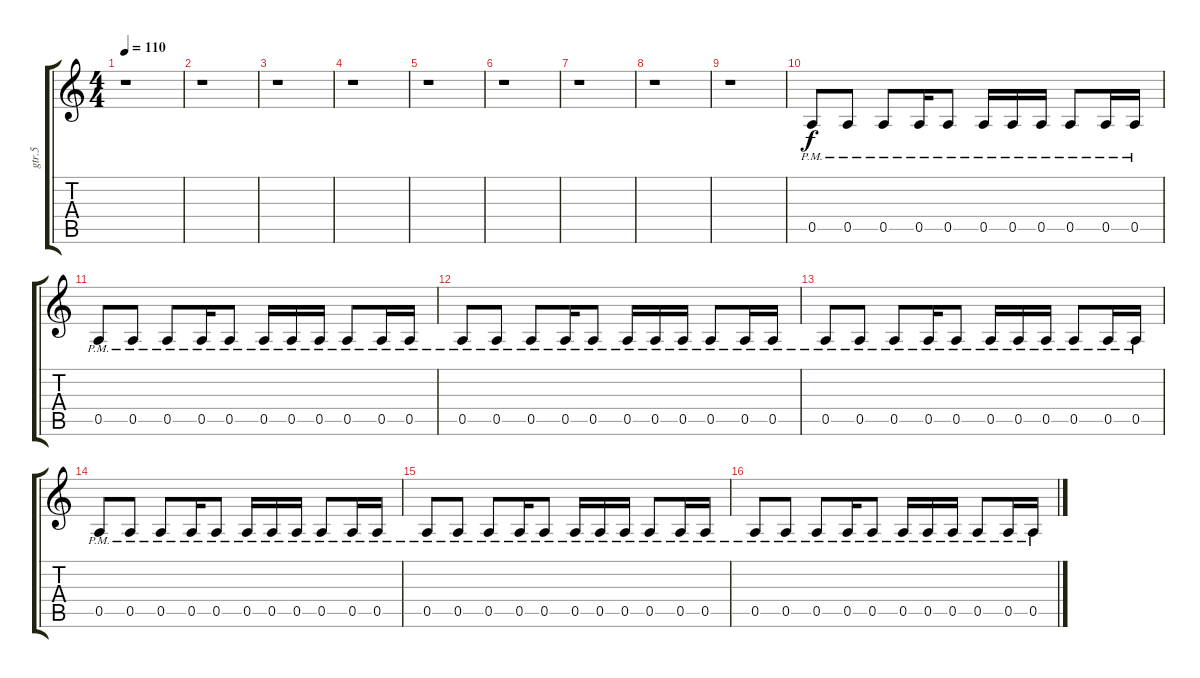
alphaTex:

\track ("gtr.5" "gtr.5") {instrument overdrivenguitar}
\staff {score tabs}
\tuning (E4 B3 G3 D3 A2 E2) {hide}
\ts (4 4)
\tempo 110
\clef g2
\ks c
r.1{dy f} |
r.1 |
r.1 |
r.1 |
r.1 |
r.1 |
r.1 |
r.1 |
r.1 |
0.5{pm}.8 0.5{pm}.8 0.5{pm}.8 0.5{pm}.16 0.5{pm}.8 0.5{pm}.16 0.5{pm}.16 0.5{pm}.16 0.5{pm}.8 0.5{pm}.16 0.5{pm}.16 |
0.5{pm}.8 0.5{pm}.8 0.5{pm}.8 0.5{pm}.16 0.5{pm}.8 0.5{pm}.16 0.5{pm}.16 0.5{pm}.16 0.5{pm}.8 0.5{pm}.16 0.5{pm}.16 |
0.5{pm}.8 0.5{pm}.8 0.5{pm}.8 0.5{pm}.16 0.5{pm}.8 0.5{pm}.16 0.5{pm}.16 0.5{pm}.16 0.5{pm}.8 0.5{pm}.16 0.5{pm}.16 |
0.5{pm}.8 0.5{pm}.8 0.5{pm}.8 0.5{pm}.16 0.5{pm}.8 0.5{pm}.16 0.5{pm}.16 0.5{pm}.16 0.5{pm}.8 0.5{pm}.16 0.5{pm}.16 |
0.5{pm}.8 0.5{pm}.8 0.5{pm}.8 0.5{pm}.16 0.5{pm}.8 0.5{pm}.16 0.5{pm}.16 0.5{pm}.16 0.5{pm}.8 0.5{pm}.16 0.5{pm}.16 |
0.5{pm}.8 0.5{pm}.8 0.5{pm}.8 0.5{pm}.16 0.5{pm}.8 0.5{pm}.16 0.5{pm}.16 0.5{pm}.16 0.5{pm}.8 0.5{pm}.16 0.5{pm}.16 |
0.5{pm}.8 0.5{pm}.8 0.5{pm}.8 0.5{pm}.16 0.5{pm}.8 0.5{pm}.16 0.5{pm}.16 0.5{pm}.16 0.5{pm}.8 0.5{pm}.16 0.5{pm}.16
